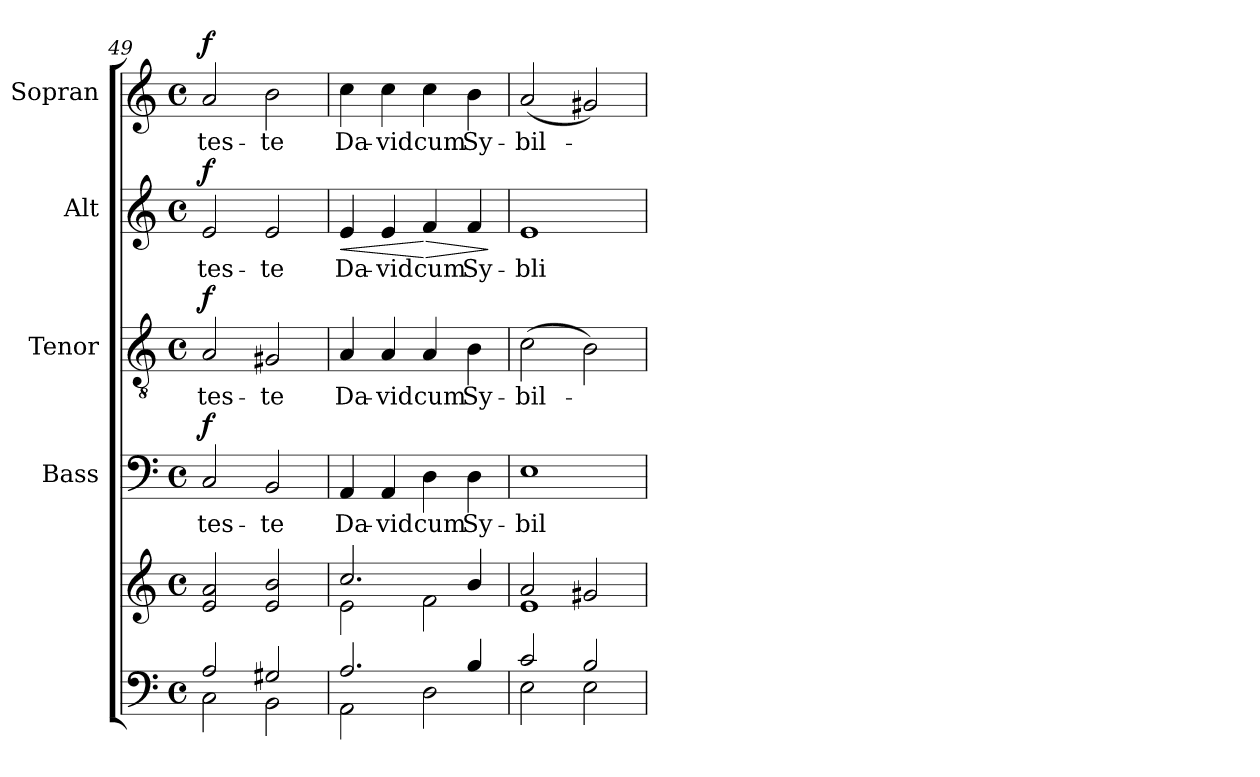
**kern	**kern	**kern	**text	**dynam	**kern	**text	**dynam	**kern	**text	**dynam	**kern	**text	**dynam
*part5	*part5	*part4	*part4	*part4	*part3	*part3	*part3	*part2	*part2	*part2	*part1	*part1	*part1
*staff6	*staff5	*staff4	*staff4	*staff4	*staff3	*staff3	*staff3	*staff2	*staff2	*staff2	*staff1	*staff1	*staff1
*	*	*I"Bass	*	*	*I"Tenor	*	*	*I"Alt	*	*	*I"Sopran	*	*
*	*	*I'B.	*	*	*I'T.	*	*	*I'A.	*	*	*I'S.	*	*
*clefF4	*clefG2	*clefF4	*	*	*clefGv2	*	*	*clefG2	*	*	*clefG2	*	*
*k[]	*k[]	*k[]	*	*	*k[]	*	*	*k[]	*	*	*k[]	*	*
*C:	*C:	*C:	*	*	*C:	*	*	*C:	*	*	*C:	*	*
*M4/4	*M4/4	*M4/4	*	*	*M4/4	*	*	*M4/4	*	*	*M4/4	*	*
*met(c)	*met(c)	*met(c)	*	*	*met(c)	*	*	*met(c)	*	*	*met(c)	*	*
=49	=49	=49	=49	=49	=49	=49	=49	=49	=49	=49	=49	=49	=49
*^	*	*	*	*	*	*	*	*	*	*	*	*	*
!	!	!	!	!LO:LY:b	!LO:DY:a	!	!LO:LY:b	!LO:DY:a	!	!LO:LY:b	!LO:DY:a	!	!LO:LY:b	!LO:DY:a
2A/	2C\	2e/ 2a/	2C/	tes-	f	2A/	tes-	f	2e/	tes-	f	2a/	tes-	f
!	!	!	!	!LO:LY:b	!	!	!LO:LY:b	!	!	!LO:LY:b	!	!	!LO:LY:b	!
2G#X/	2BB\	2e/ 2b/	2BB/	-te	.	2G#X/	-te	.	2e/	-te	.	2b\	-te	.
=50	=50	=50	=50	=50	=50	=50	=50	=50	=50	=50	=50	=50	=50	=50
*	*	*^	*	*	*	*	*	*	*	*	*	*	*	*
!	!	!	!	!	!LO:LY:b	!	!	!LO:LY:b	!	!	!LO:LY:b	!LO:HP:b	!	!LO:LY:b	!
2.A/	2AA\	2.cc/	2e\	4AA/	Da-	.	4A/	Da-	.	4e/	Da-	<	4cc\	Da-	.
!	!	!	!	!	!LO:LY:b	!	!	!LO:LY:b	!	!	!LO:LY:b	!	!	!LO:LY:b	!
.	.	.	.	4AA/	-vid	.	4A/	-vid	.	4e/	-vid	.	4cc\	-vid	.
!	!	!	!	!	!LO:LY:b	!	!	!LO:LY:b	!	!	!LO:LY:b	!LO:HP:n=1:b	!	!LO:LY:b	!
.	2D\	.	2f\	4D\	cum	.	4A/	cum	.	4f/	cum	[ >	4cc\	cum	.
!	!	!	!	!	!LO:LY:b	!	!	!LO:LY:b	!	!	!LO:LY:b	!	!	!LO:LY:b	!
4B/	.	4b/	.	4D\	Sy-	.	4B\	Sy-	.	4f/	Sy-	.	4b\	Sy-	.
*v	*v	*	*	*	*	*	*	*	*	*	*	*	*	*	*
*	*v	*v	*	*	*	*	*	*	*	*	*	*	*	*
.	.	.	.	.	.	.	.	.	.	]	.	.	.
!!LO:PB:g=z
=51	=51	=51	=51	=51	=51	=51	=51	=51	=51	=51	=51	=51	=51
*^	*^	*	*	*	*	*	*	*	*	*	*	*	*
!	!	!	!	!	!LO:LY:b	!	!	!LO:LY:b	!	!	!LO:LY:b	!	!	!LO:LY:b	!
2c/	2E\	2a/	1e	1E	-bil-	.	(>2c\	-bil-	.	1e	-bli-	.	(<2a/	-bil-	.
2B/	2E\	2g#X/	.	.	.	.	2B\)	.	.	.	.	.	2g#X/)	.	.
*v	*v	*	*	*	*	*	*	*	*	*	*	*	*	*	*
*	*v	*v	*	*	*	*	*	*	*	*	*	*	*	*
=	=	=	=	=	=	=	=	=	=	=	=	=	=
*-	*-	*-	*-	*-	*-	*-	*-	*-	*-	*-	*-	*-	*-
